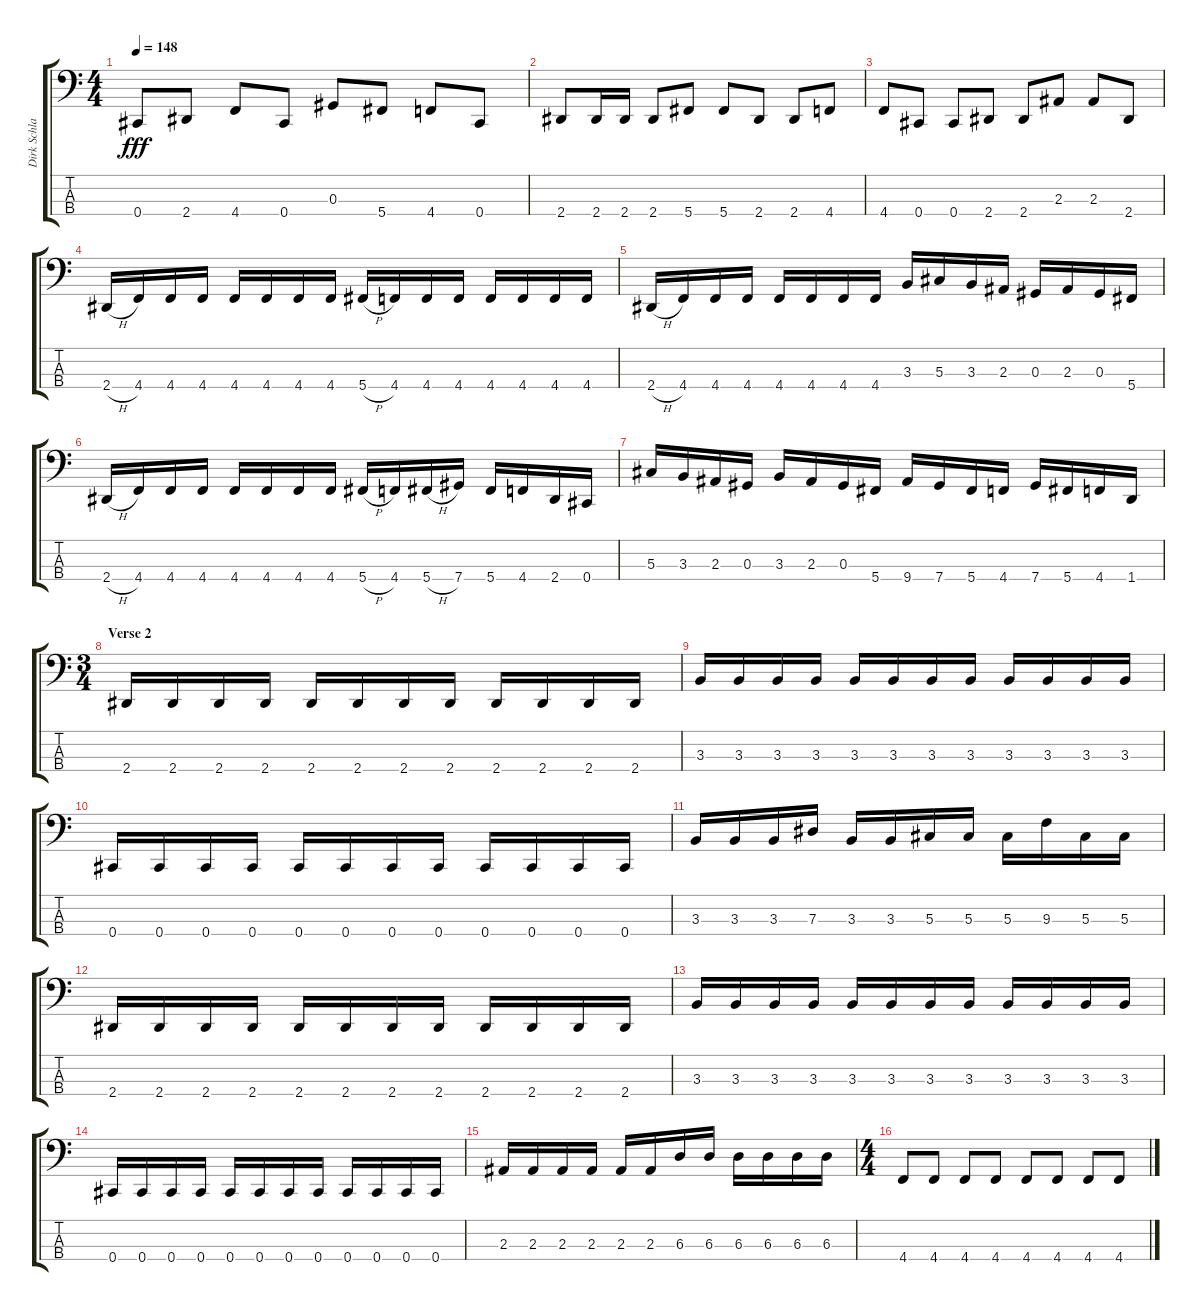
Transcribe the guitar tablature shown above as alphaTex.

\track ("Dirk Schlachter<Bass>" "Dirk Schla") {instrument electricbassfinger}
\staff {score tabs}
\tuning (Gb2 Db2 Ab1 Db1) {hide}
\ts (4 4)
\tempo 148
\clef f4
\ks c
0.4.8{dy fff} 2.4.8 4.4.8 0.4.8 0.3.8 5.4.8 4.4.8 0.4.8 |
2.4.8 2.4.16 2.4.16 2.4.8 5.4.8 5.4.8 2.4.8 2.4.8 4.4.8 |
4.4.8 0.4.8 0.4.8 2.4.8 2.4.8 2.3.8 2.3.8 2.4.8 |
2.4{h}.16 4.4.16 4.4.16 4.4.16 4.4.16 4.4.16 4.4.16 4.4.16 5.4{h}.16 4.4.16 4.4.16 4.4.16 4.4.16 4.4.16 4.4.16 4.4.16 |
2.4{h}.16 4.4.16 4.4.16 4.4.16 4.4.16 4.4.16 4.4.16 4.4.16 3.3.16 5.3.16 3.3.16 2.3.16 0.3.16 2.3.16 0.3.16 5.4.16 |
2.4{h}.16 4.4.16 4.4.16 4.4.16 4.4.16 4.4.16 4.4.16 4.4.16 5.4{h}.16 4.4.16 5.4{h}.16 7.4.16 5.4.16 4.4.16 2.4.16 0.4.16 |
5.3.16 3.3.16 2.3.16 0.3.16 3.3.16 2.3.16 0.3.16 5.4.16 9.4.16 7.4.16 5.4.16 4.4.16 7.4.16 5.4.16 4.4.16 1.4.16 |
\ts (3 4)
\section ("" "Verse 2")
2.4.16 2.4.16 2.4.16 2.4.16 2.4.16 2.4.16 2.4.16 2.4.16 2.4.16 2.4.16 2.4.16 2.4.16 |
3.3.16 3.3.16 3.3.16 3.3.16 3.3.16 3.3.16 3.3.16 3.3.16 3.3.16 3.3.16 3.3.16 3.3.16 |
0.4.16 0.4.16 0.4.16 0.4.16 0.4.16 0.4.16 0.4.16 0.4.16 0.4.16 0.4.16 0.4.16 0.4.16 |
3.3.16 3.3.16 3.3.16 7.3.16 3.3.16 3.3.16 5.3.16 5.3.16 5.3.16 9.3.16 5.3.16 5.3.16 |
2.4.16 2.4.16 2.4.16 2.4.16 2.4.16 2.4.16 2.4.16 2.4.16 2.4.16 2.4.16 2.4.16 2.4.16 |
3.3.16 3.3.16 3.3.16 3.3.16 3.3.16 3.3.16 3.3.16 3.3.16 3.3.16 3.3.16 3.3.16 3.3.16 |
0.4.16 0.4.16 0.4.16 0.4.16 0.4.16 0.4.16 0.4.16 0.4.16 0.4.16 0.4.16 0.4.16 0.4.16 |
2.3.16 2.3.16 2.3.16 2.3.16 2.3.16 2.3.16 6.3.16 6.3.16 6.3.16 6.3.16 6.3.16 6.3.16 |
\ts (4 4)
4.4.8 4.4.8 4.4.8 4.4.8 4.4.8 4.4.8 4.4.8 4.4.8
